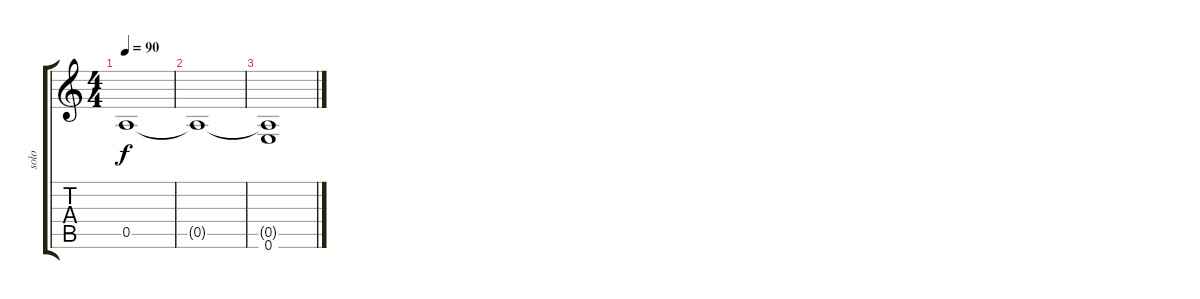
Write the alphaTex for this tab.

\track ("solo" "solo") {instrument acousticguitarsteel}
\staff {score tabs}
\tuning (E4 B3 G3 D3 A2 E2) {hide}
\ts (4 4)
\tempo 90
\clef g2
\ks c
0.5{t}.1{dy f} |
0.5{t}.1 |
(0.5{t} 0.6).1
